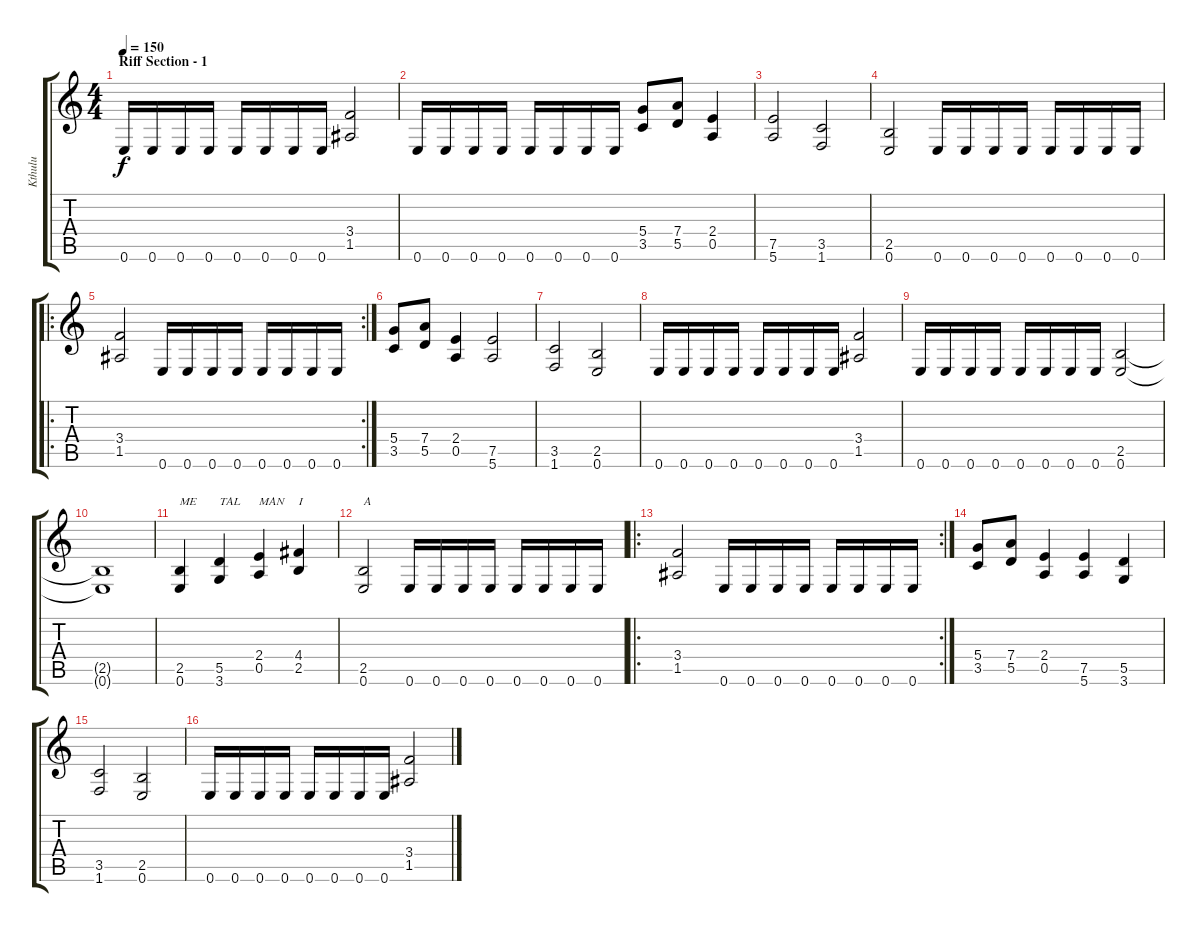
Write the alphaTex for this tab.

\track ("Kthulu" "Kthulu") {instrument distortionguitar}
\staff {score tabs}
\tuning (E4 B3 G3 D3 A2 E2) {hide}
\ts (4 4)
\section ("" "Riff Section - 1")
\tempo 150
\clef g2
\ks c
0.6.16{dy f} 0.6.16 0.6.16 0.6.16 0.6.16 0.6.16 0.6.16 0.6.16 (3.4 1.5).2 |
0.6.16 0.6.16 0.6.16 0.6.16 0.6.16 0.6.16 0.6.16 0.6.16 (5.4 3.5).8 (7.4 5.5).8 (2.4 0.5).4 |
(7.5 5.6).2 (3.5 1.6).2 |
(2.5 0.6).2 0.6.16 0.6.16 0.6.16 0.6.16 0.6.16 0.6.16 0.6.16 0.6.16 |
\ro
\rc 2
(3.4 1.5).2 0.6.16 0.6.16 0.6.16 0.6.16 0.6.16 0.6.16 0.6.16 0.6.16 |
(5.4 3.5).8 (7.4 5.5).8 (2.4 0.5).4 (7.5 5.6).2 |
(3.5 1.6).2 (2.5 0.6).2 |
0.6.16 0.6.16 0.6.16 0.6.16 0.6.16 0.6.16 0.6.16 0.6.16 (3.4 1.5).2 |
0.6.16 0.6.16 0.6.16 0.6.16 0.6.16 0.6.16 0.6.16 0.6.16 (2.5 0.6).2 |
(2.5{t} 0.6{t}).1 |
(2.5 0.6).4{txt "ME"} (5.5 3.6).4{txt "TAL"} (2.4 0.5).4{txt "MAN"} (4.4 2.5).4{txt "I"} |
(2.5 0.6).2{txt "A"} 0.6.16 0.6.16 0.6.16 0.6.16 0.6.16 0.6.16 0.6.16 0.6.16 |
\ro
\rc 2
(3.4 1.5).2 0.6.16 0.6.16 0.6.16 0.6.16 0.6.16 0.6.16 0.6.16 0.6.16 |
(5.4 3.5).8 (7.4 5.5).8 (2.4 0.5).4 (7.5 5.6).4 (5.5 3.6).4 |
(3.5 1.6).2 (2.5 0.6).2 |
0.6.16 0.6.16 0.6.16 0.6.16 0.6.16 0.6.16 0.6.16 0.6.16 (3.4 1.5).2
